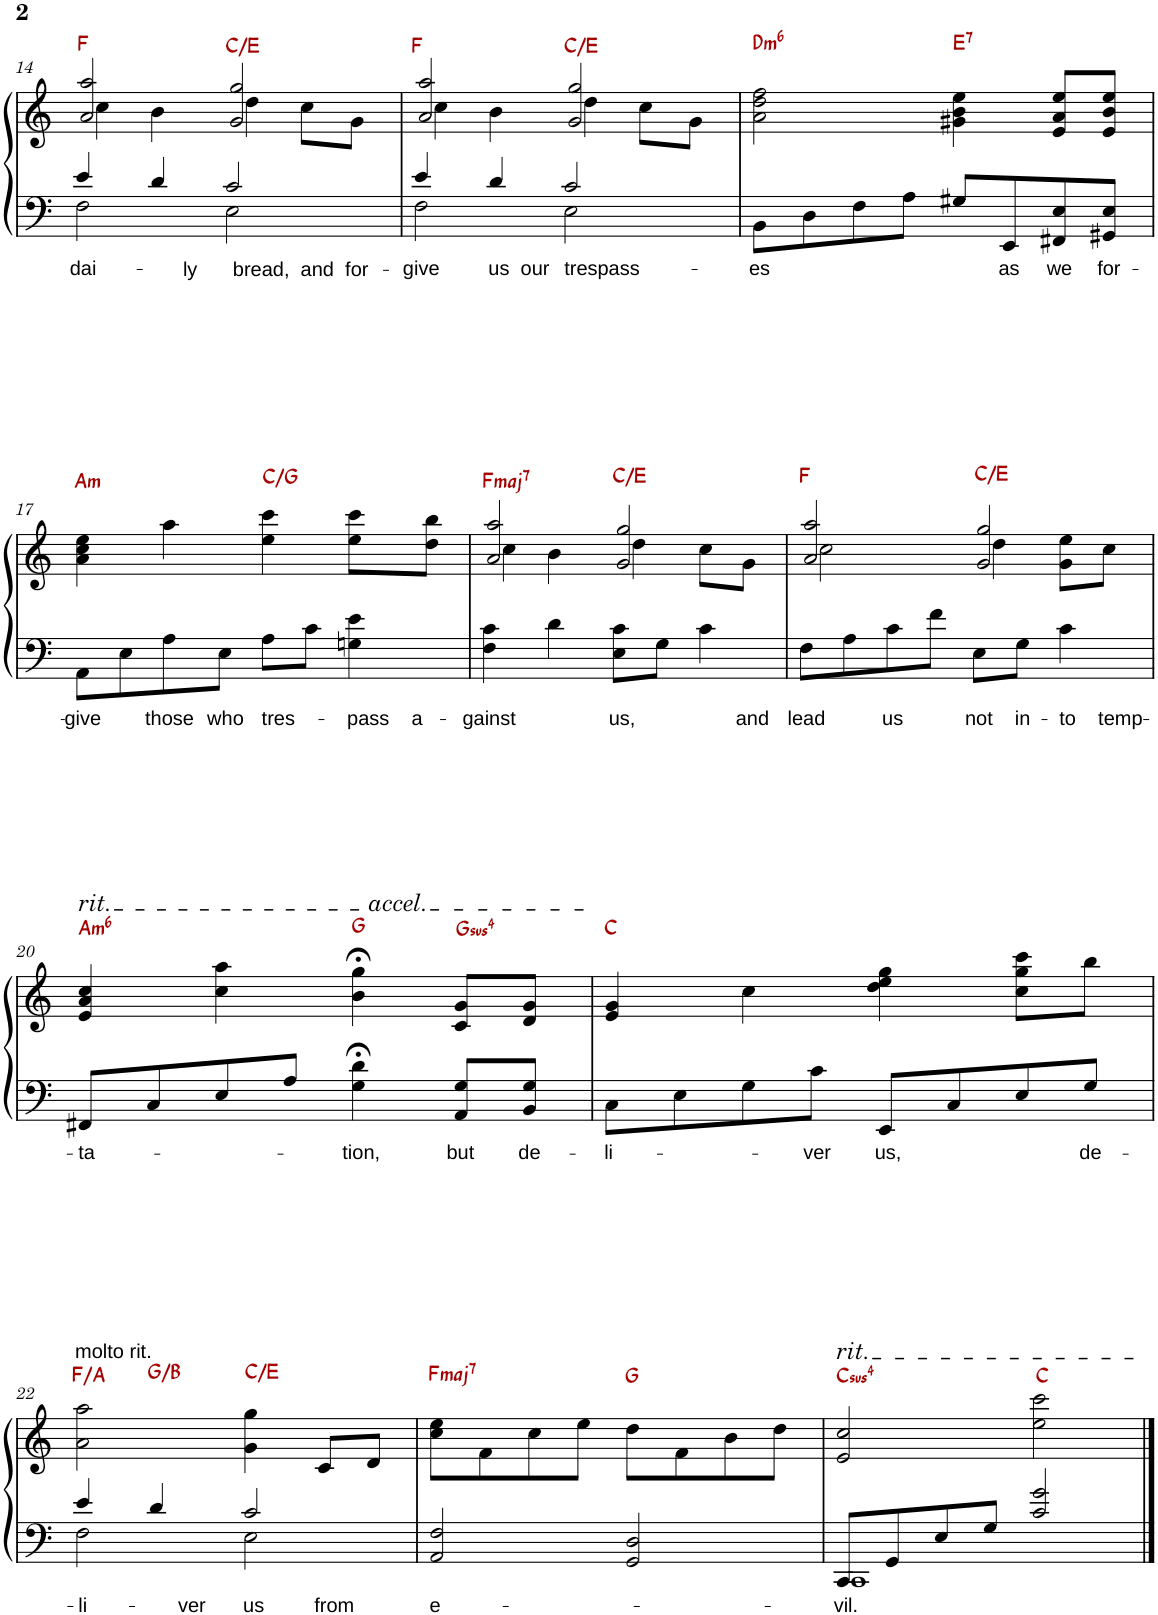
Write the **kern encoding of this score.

**kern	**text	**kern	**harte
*part1	*part1	*part1	*part1
*staff2	*staff2	*staff1	*
*I"Piano	*	*	*
*I'Pno.	*	*	*
!!LO:PB:g=z
*clefF4	*	*clefG2	*
*k[]	*	*k[]	*
*M4/4	*	*M4/4	*
=14	=14	=14	=14
!	!LO:LY:b	!	!
*^	*	*^	*
4e/	2F\	dai-	2a/ 2aa/	4cc\	F:maj
!	!	!LO:LY:b	!	!	!
4d/	.	-ly	.	4b\	.
!	!	!LO:LY:b	!	!	!
2c/	2E\	bread, and for-	2g/ 2gg/	4dd\	C:maj/3
.	.	.	.	8cc\L	.
.	.	.	.	8g\J	.
=15	=15	=15	=15	=15	=15
!	!	!LO:LY:b	!	!	!
4e/	2F\	-give	2a/ 2aa/	4cc\	F:maj
!	!	!LO:LY:b	!	!	!
4d/	.	us our	.	4b\	.
!	!	!LO:LY:b	!	!	!
2c/	2E\	trespass-	2g/ 2gg/	4dd\	C:maj/3
.	.	.	.	8cc\L	.
.	.	.	.	8g\J	.
*v	*v	*	*	*	*
=16	=16	=16	=16	=16
!	!LO:LY:b	!	!	!LO:H:kt=m6
*	*	*v	*v	*
8BB\L	-es	2a\ 2dd\ 2ff\	D:min6
8D\	.	.	.
8F\	.	.	.
8A\J	.	.	.
!	!	!	!LO:H:kt=7
8G#X/L	.	4g#X\ 4b\ 4ee\	E:7
!	!LO:LY:b	!	!
8EE/	as	.	.
!	!LO:LY:b	!	!
8FF#X/ 8E/	we	8e/ 8a/ 8ee/L	.
!	!LO:LY:b	!	!
8GG#X/ 8E/J	for-	8e/ 8b/ 8ee/J	.
!!LO:LB:g=z
=17	=17	=17	=17
!	!LO:LY:b	!	!LO:H:kt=m
8AA\L	-give	4a\ 4cc\ 4ee\	A:min
8E\	.	.	.
!	!LO:LY:b	!	!
8A\	those	4aa\	.
!	!LO:LY:b	!	!
8E\J	who	.	.
!	!LO:LY:b	!	!
8A\L	tres-	4ee\ 4ccc\	C:maj/5
8c\J	.	.	.
!	!LO:LY:b	!	!
4Gn\ 4e\	-pass a-	8ee\ 8ccc\L	.
.	.	8dd\ 8bb\J	.
=18	=18	=18	=18
!	!LO:LY:b	!	!LO:H:kt=maj7
*	*	*^	*
4F\ 4c\	-gainst	2a/ 2aa/	4cc\	F:maj7
4d\	.	.	4b\	.
!	!LO:LY:b	!	!	!
8E\ 8c\L	us,	2g/ 2gg/	4dd\	C:maj/3
8G\J	.	.	.	.
!	!LO:LY:b	!	!	!
4c\	and	.	8cc\L	.
.	.	.	8g\J	.
=19	=19	=19	=19	=19
!	!LO:LY:b	!	!	!
8F\L	lead	2a/ 2aa/	2cc\	F:maj
8A\	.	.	.	.
!	!LO:LY:b	!	!	!
8c\	us	.	.	.
8f\J	.	.	.	.
!	!LO:LY:b	!	!	!
8E\L	not	2g/ 2gg/	4dd\	C:maj/3
!	!LO:LY:b	!	!	!
8G\J	in-	.	.	.
!	!LO:LY:b	!	!	!
4c\	-to temp-	.	8g\ 8ee\L	.
.	.	.	8cc\J	.
!!LO:LB:g=z
=20	=20	=20	=20	=20
!	!	!LO:TX:a:t=rit.	!	!
!	!LO:LY:b	!	!	!LO:H:kt=m6
*	*	*v	*v	*
8FF#X/L	-ta-	4e/ 4a/ 4cc/	A:min6
8C/	.	.	.
8E/	.	4cc\ 4aa\	.
8A/J	.	.	.
!	!	!LO:TX:a:t=accel.	!
!	!LO:LY:b	!	!
4G\;< 4d\;<	-tion,	4b\;< 4gg\;<	G:maj
!	!LO:LY:b	!	!LO:H:kt=4
8AA/ 8G/L	but	8c/ 8g/L	G:sus4
!	!LO:LY:b	!	!
8BB/ 8G/J	de-	8d/ 8g/J	.
=21	=21	=21	=21
!	!LO:LY:b	!	!
8C\L	-li-	4e/ 4g/	C:maj
8E\	.	.	.
8G\	.	4cc\	.
!	!LO:LY:b	!	!
8c\J	-ver	.	.
!	!LO:LY:b	!	!
8EE/L	us,	4dd\ 4ee\ 4gg\	.
8C/	.	.	.
8E/	.	8cc\ 8gg\ 8ccc\L	.
!	!LO:LY:b	!	!
8G/J	de-	8bb\J	.
!!LO:LB:g=z
=22	=22	=22	=22
!	!	!LO:TX:a:t=molto rit.	!
!	!LO:LY:b	!	!
*^	*	*^	*
4e/	2F\	-li-	2a\ 2aa\	4ryy	F:maj/3
!	!	!LO:LY:b	!	!	!
4d/	.	-ver	.	2.ryy	G:maj/3
!	!	!LO:LY:b	!	!	!
2c/	2E\	us from	4g\ 4gg\	.	C:maj/3
.	.	.	8c/L	.	.
.	.	.	8d/J	.	.
*v	*v	*	*	*	*
=23	=23	=23	=23	=23
!	!LO:LY:b	!	!	!LO:H:kt=maj7
*	*	*v	*v	*
2AA/ 2F/	e-	8cc\ 8ee\L	F:maj7
.	.	8f\	.
.	.	8cc\	.
.	.	8ee\J	.
2GG/ 2D/	.	8dd\L	G:maj
.	.	8f\	.
.	.	8b\	.
.	.	8dd\J	.
=24	=24	=24	=24
!	!	!LO:TX:a:t=rit.	!
!	!LO:LY:b	!	!LO:H:kt=4
*^	*	*	*
8CC/L	1CC	-vil.	2e/ 2cc/	C:sus4
8GG/	.	.	.	.
8E/	.	.	.	.
8G/J	.	.	.	.
2c/ 2g/	.	.	2ee\ 2ccc\	C:maj
*v	*v	*	*	*
==	==	==	==
*-	*-	*-	*-
